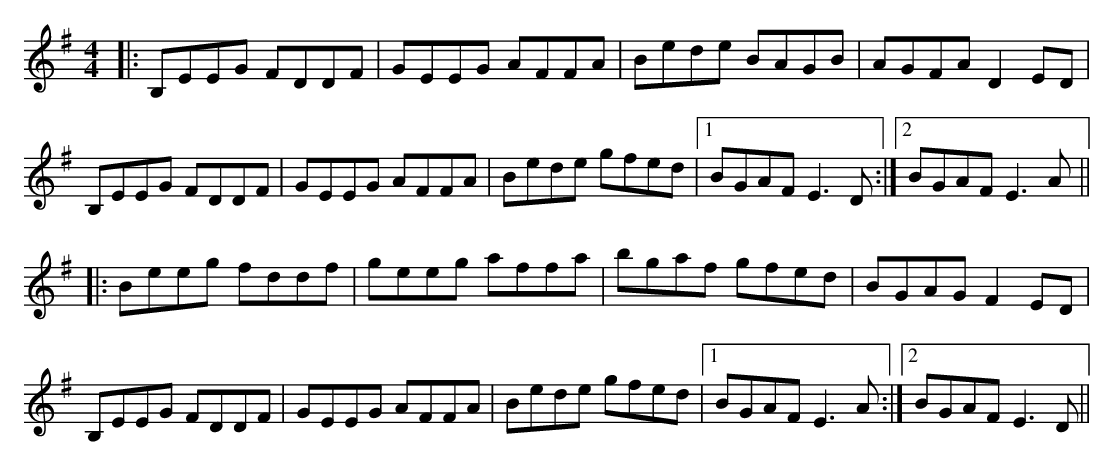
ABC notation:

X:1
M:4/4
K:Emin
|:B,EEG FDDF|GEEG AFFA|Bede BAGB|AGFA D2ED|
B,EEG FDDF|GEEG AFFA|Bede gfed|1 BGAF E3D:|2 BGAF E3A||
|:Beeg fddf|geeg affa|bgaf gfed|BGAG F2ED|
B,EEG FDDF|GEEG AFFA|Bede gfed|1 BGAF E3A:|2 BGAF E3D||
